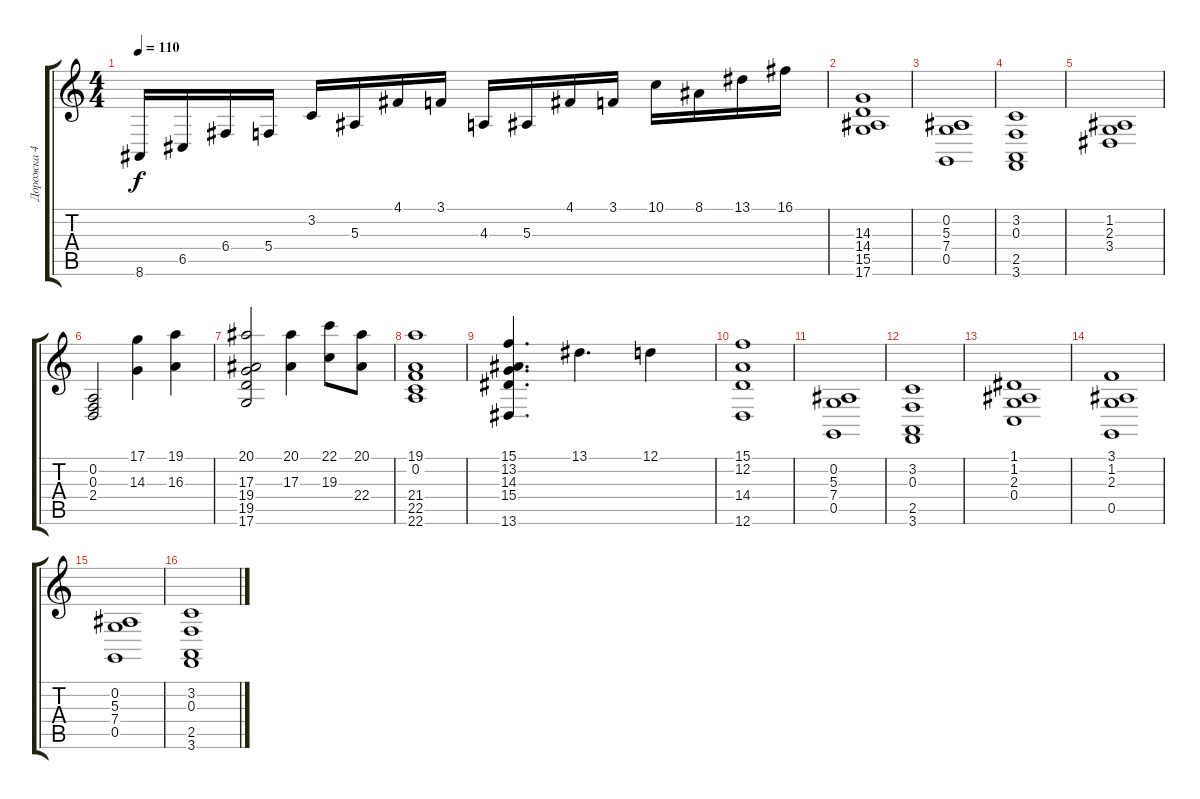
\track ("Дорожка 4" "Дорожка 4") {instrument stringensemble1}
\staff {score tabs}
\tuning (D4 A3 F3 C3 G2 D2) {hide}
\ts (4 4)
\tempo 110
\clef g2
\ks c
8.6.16{dy f} 6.5.16 6.4.16 5.4.16 3.2.16 5.3.16 4.1.16 3.1.16 4.3.16 5.3.16 4.1.16 3.1.16 10.1.16 8.1.16 13.1.16 16.1.16 |
(14.3 14.4 15.5 17.6).1 |
(0.2 5.3 7.4 0.5).1 |
(3.2 0.3 2.5 3.6).1 |
(1.2 2.3 3.4).1 |
(0.2 0.3 2.4).2 (17.1 14.3).4 (19.1 16.3).4 |
(20.1 17.3 19.4 19.5 17.6).2 (20.1 17.3).4 (22.1 19.3).8 (20.1 22.4).8 |
(19.1 0.2 21.4 22.5 22.6).1 |
(15.1 13.2 14.3 15.4 13.6).4{d} 13.1.4{d} 12.1.4 |
(15.1 12.2 14.4 12.6).1 |
(0.2 5.3 7.4 0.5).1 |
(3.2 0.3 2.5 3.6).1 |
(1.1 1.2 2.3 0.4).1 |
(3.1 1.2 2.3 0.5).1 |
(0.2 5.3 7.4 0.5).1 |
(3.2 0.3 2.5 3.6).1
